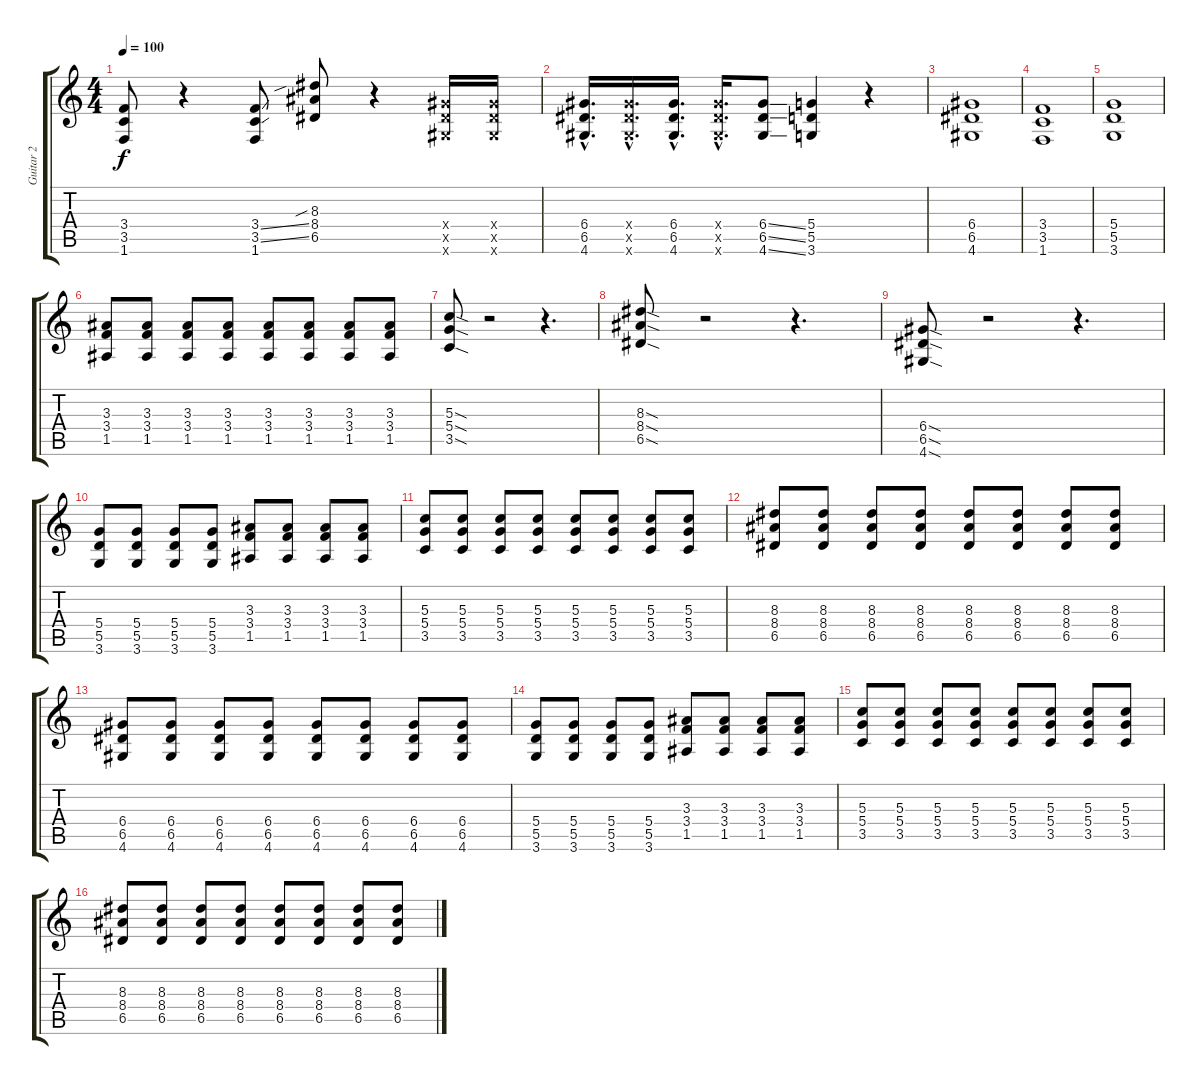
\track ("Guitar 2" "Guitar 2") {instrument overdrivenguitar}
\staff {score tabs}
\tuning (E4 B3 G3 D3 A2 E2) {hide}
\ts (4 4)
\tempo 100
\clef g2
\ks c
(3.4 3.5 1.6).8{dy f} r.4 (3.4{ss} 3.5{ss} 1.6).8 (8.3{sib} 8.4 6.5).8 r.4 (6.4{x} 6.5{x} 4.6{x}).16 (6.4{x} 6.5{x} 4.6{x}).16 |
(6.4{hac} 6.5{hac} 4.6{hac}).16{d} (6.4{hac x} 6.5{hac x} 4.6{hac x}).16{d} (6.4{hac} 6.5{hac} 4.6{hac}).16{d} (6.4{hac x} 6.5{hac x} 4.6{hac x}).16{d} (6.4{ss} 6.5{ss} 4.6{ss}).8 (5.4 5.5 3.6).4 r.4 |
(6.4 6.5 4.6).1 |
(3.4 3.5 1.6).1 |
(5.4 5.5 3.6).1 |
(3.3 3.4 1.5).8 (3.3 3.4 1.5).8 (3.3 3.4 1.5).8 (3.3 3.4 1.5).8 (3.3 3.4 1.5).8 (3.3 3.4 1.5).8 (3.3 3.4 1.5).8 (3.3 3.4 1.5).8 |
(5.3{sod} 5.4{sod} 3.5{sod}).8 r.2 r.4{d} |
(8.3{sod} 8.4{sod} 6.5{sod}).8 r.2 r.4{d} |
(6.4{sod} 6.5{sod} 4.6{sod}).8 r.2 r.4{d} |
(5.4 5.5 3.6).8 (5.4 5.5 3.6).8 (5.4 5.5 3.6).8 (5.4 5.5 3.6).8 (3.3 3.4 1.5).8 (3.3 3.4 1.5).8 (3.3 3.4 1.5).8 (3.3 3.4 1.5).8 |
(5.3 5.4 3.5).8 (5.3 5.4 3.5).8 (5.3 5.4 3.5).8 (5.3 5.4 3.5).8 (5.3 5.4 3.5).8 (5.3 5.4 3.5).8 (5.3 5.4 3.5).8 (5.3 5.4 3.5).8 |
(8.3 8.4 6.5).8 (8.3 8.4 6.5).8 (8.3 8.4 6.5).8 (8.3 8.4 6.5).8 (8.3 8.4 6.5).8 (8.3 8.4 6.5).8 (8.3 8.4 6.5).8 (8.3 8.4 6.5).8 |
(6.4 6.5 4.6).8 (6.4 6.5 4.6).8 (6.4 6.5 4.6).8 (6.4 6.5 4.6).8 (6.4 6.5 4.6).8 (6.4 6.5 4.6).8 (6.4 6.5 4.6).8 (6.4 6.5 4.6).8 |
(5.4 5.5 3.6).8 (5.4 5.5 3.6).8 (5.4 5.5 3.6).8 (5.4 5.5 3.6).8 (3.3 3.4 1.5).8 (3.3 3.4 1.5).8 (3.3 3.4 1.5).8 (3.3 3.4 1.5).8 |
(5.3 5.4 3.5).8 (5.3 5.4 3.5).8 (5.3 5.4 3.5).8 (5.3 5.4 3.5).8 (5.3 5.4 3.5).8 (5.3 5.4 3.5).8 (5.3 5.4 3.5).8 (5.3 5.4 3.5).8 |
(8.3 8.4 6.5).8 (8.3 8.4 6.5).8 (8.3 8.4 6.5).8 (8.3 8.4 6.5).8 (8.3 8.4 6.5).8 (8.3 8.4 6.5).8 (8.3 8.4 6.5).8 (8.3 8.4 6.5).8
